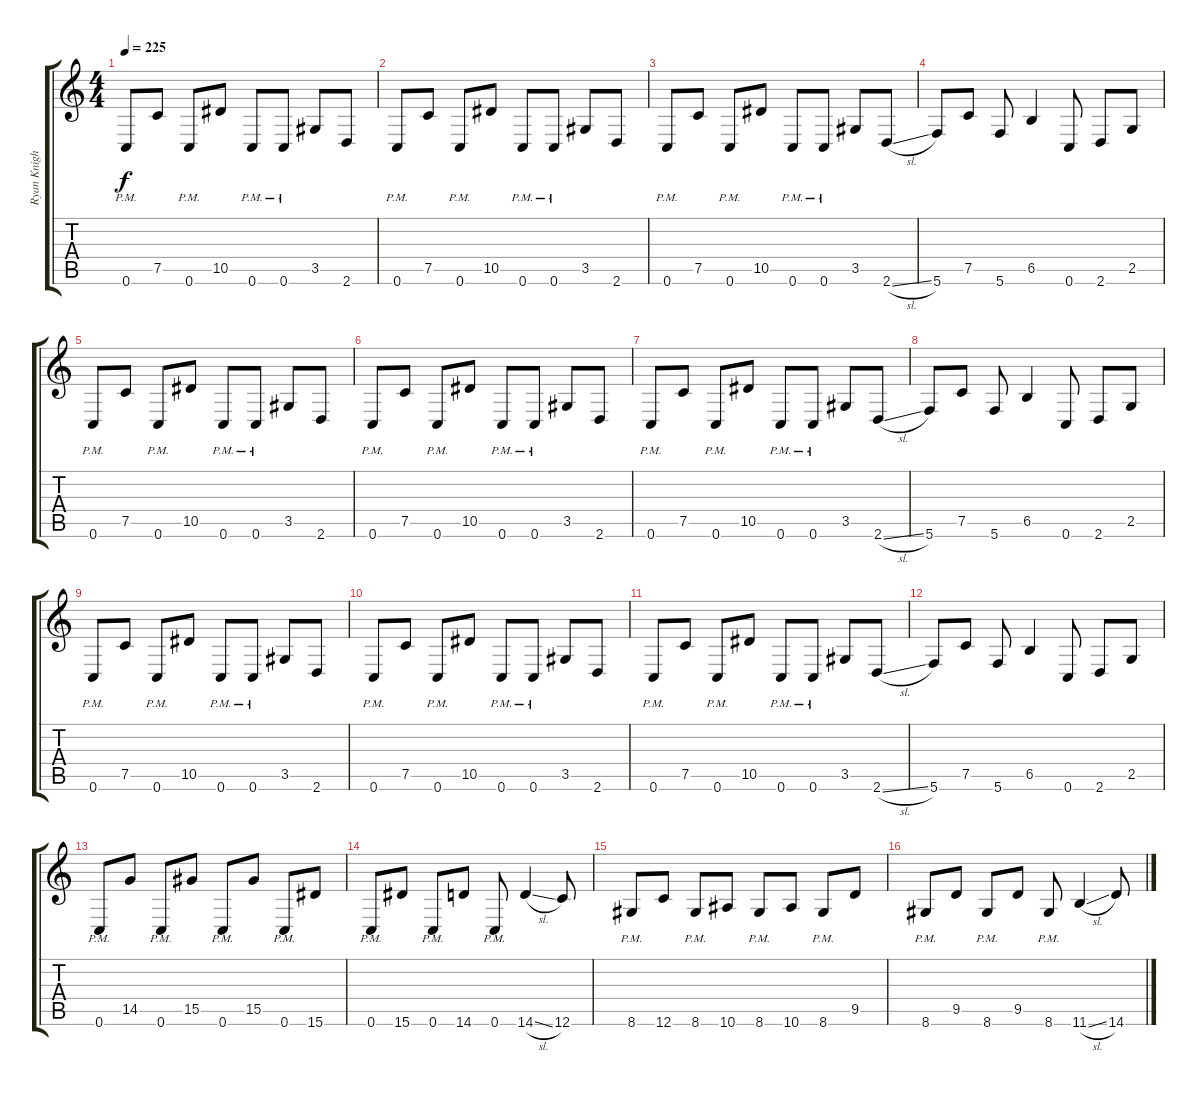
\track ("Ryan Knight (Rhythm)" "Ryan Knigh") {instrument distortionguitar}
\staff {score tabs}
\tuning (C4 G3 Eb3 Bb2 F2 C2) {hide}
\ts (4 4)
\tempo 225
\clef g2
\ks c
0.6{pm}.8{dy f} 7.5.8 0.6{pm}.8 10.5.8 0.6{pm}.8 0.6{pm}.8 3.5.8 2.6.8 |
0.6{pm}.8 7.5.8 0.6{pm}.8 10.5.8 0.6{pm}.8 0.6{pm}.8 3.5.8 2.6.8 |
0.6{pm}.8 7.5.8 0.6{pm}.8 10.5.8 0.6{pm}.8 0.6{pm}.8 3.5.8 2.6{sl}.8 |
5.6.8 7.5.8 5.6.8 6.5.4 0.6.8 2.6.8 2.5.8 |
0.6{pm}.8 7.5.8 0.6{pm}.8 10.5.8 0.6{pm}.8 0.6{pm}.8 3.5.8 2.6.8 |
0.6{pm}.8 7.5.8 0.6{pm}.8 10.5.8 0.6{pm}.8 0.6{pm}.8 3.5.8 2.6.8 |
0.6{pm}.8 7.5.8 0.6{pm}.8 10.5.8 0.6{pm}.8 0.6{pm}.8 3.5.8 2.6{sl}.8 |
5.6.8 7.5.8 5.6.8 6.5.4 0.6.8 2.6.8 2.5.8 |
0.6{pm}.8 7.5.8 0.6{pm}.8 10.5.8 0.6{pm}.8 0.6{pm}.8 3.5.8 2.6.8 |
0.6{pm}.8 7.5.8 0.6{pm}.8 10.5.8 0.6{pm}.8 0.6{pm}.8 3.5.8 2.6.8 |
0.6{pm}.8 7.5.8 0.6{pm}.8 10.5.8 0.6{pm}.8 0.6{pm}.8 3.5.8 2.6{sl}.8 |
5.6.8 7.5.8 5.6.8 6.5.4 0.6.8 2.6.8 2.5.8 |
0.6{pm}.8 14.5.8 0.6{pm}.8 15.5.8 0.6{pm}.8 15.5.8 0.6{pm}.8 15.6.8 |
0.6{pm}.8 15.6.8 0.6{pm}.8 14.6.8 0.6{pm}.8 14.6{sl}.4 12.6.8 |
8.6{pm}.8 12.6.8 8.6{pm}.8 10.6.8 8.6{pm}.8 10.6.8 8.6{pm}.8 9.5.8 |
8.6{pm}.8 9.5.8 8.6{pm}.8 9.5.8 8.6{pm}.8 11.6{sl}.4 14.6.8
